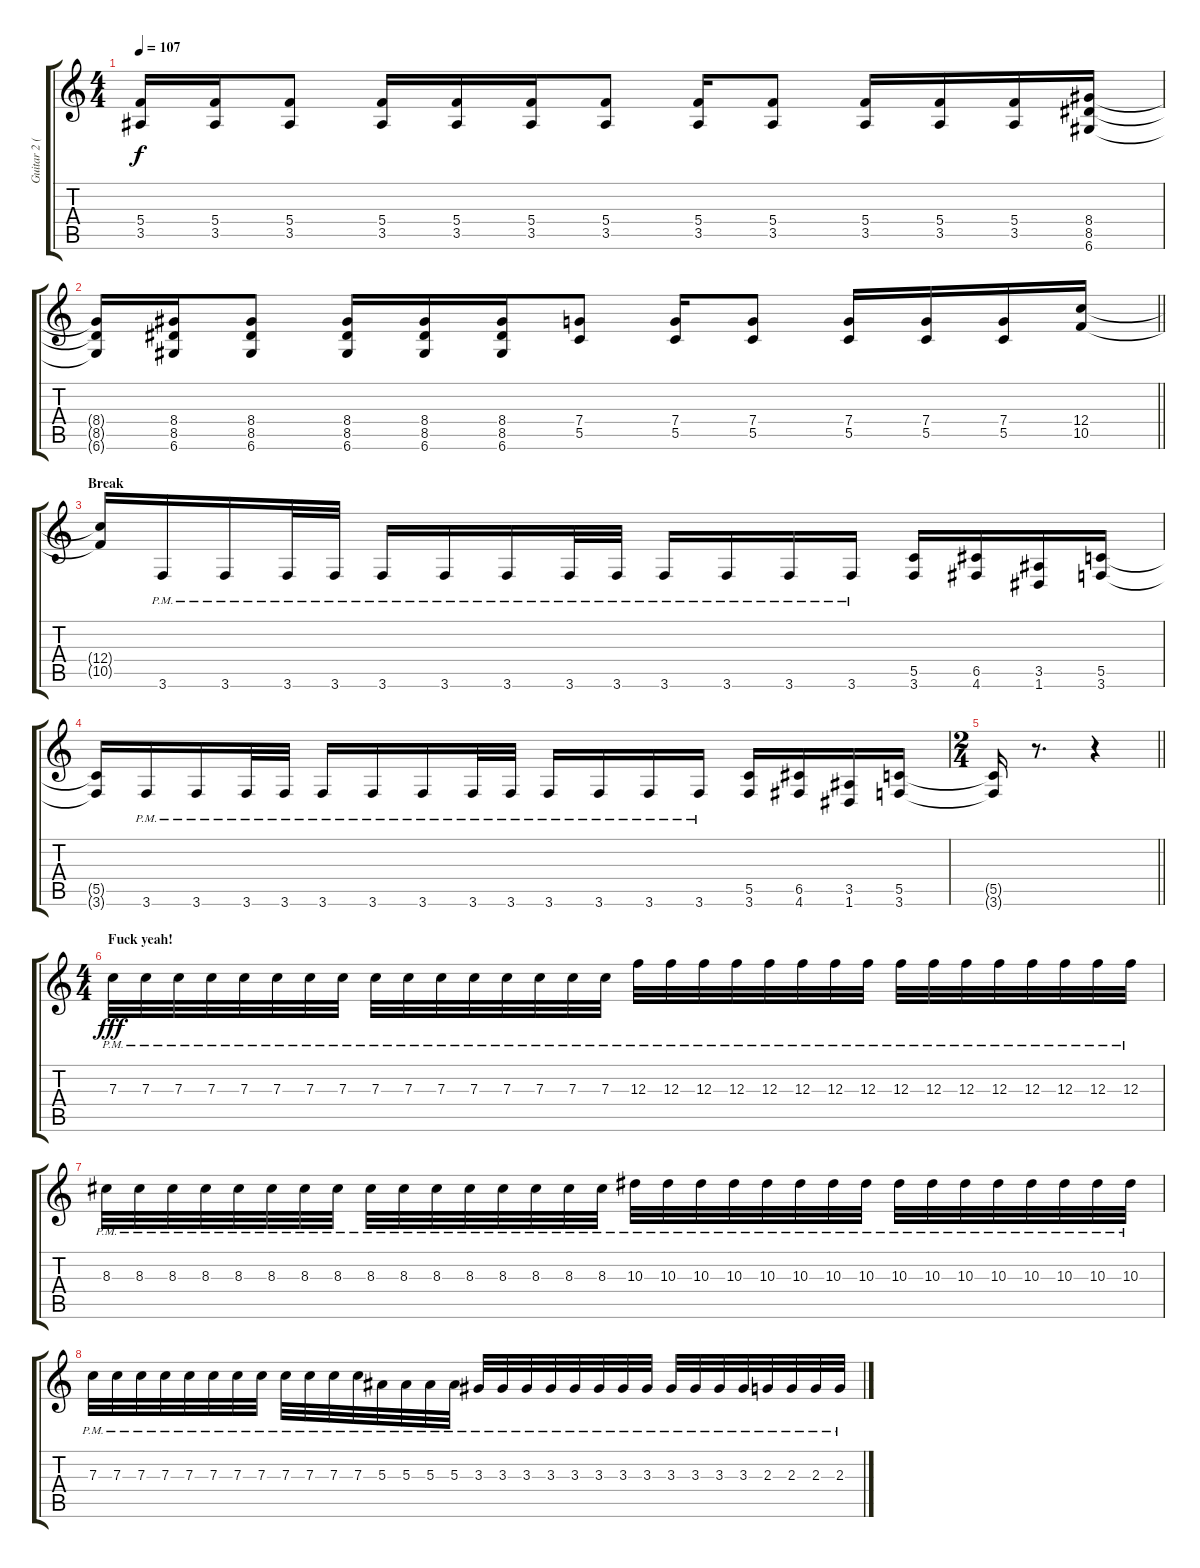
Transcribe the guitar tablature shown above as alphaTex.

\track ("Guitar 2 (Ramos)" "Guitar 2 (") {instrument distortionguitar}
\staff {score tabs}
\tuning (D4 A3 F3 C3 G2 D2) {hide}
\ts (4 4)
\tempo 107
\clef g2
\ks c
(5.4{t} 3.5{t}).16{dy f} (5.4 3.5).16 (5.4 3.5).8 (5.4 3.5).16 (5.4 3.5).16 (5.4 3.5).16 (5.4 3.5).8 (5.4 3.5).16 (5.4 3.5).8 (5.4 3.5).16 (5.4 3.5).16 (5.4 3.5).16 (8.4 8.5 6.6).16 |
\barLineRight lightlight
(8.4{t} 8.5{t} 6.6{t}).16 (8.4 8.5 6.6).16 (8.4 8.5 6.6).8 (8.4 8.5 6.6).16 (8.4 8.5 6.6).16 (8.4 8.5 6.6).16 (7.4 5.5).8 (7.4 5.5).16 (7.4 5.5).8 (7.4 5.5).16 (7.4 5.5).16 (7.4 5.5).16 (12.4 10.5).16 |
\section ("" "Break")
(12.4{t} 10.5{t}).16 3.6{pm}.16 3.6{pm}.16 3.6{pm}.32 3.6{pm}.32 3.6{pm}.16 3.6{pm}.16 3.6{pm}.16 3.6{pm}.32 3.6{pm}.32 3.6{pm}.16 3.6{pm}.16 3.6{pm}.16 3.6{pm}.16 (5.5 3.6).16 (6.5 4.6).16 (3.5 1.6).16 (5.5 3.6).16 |
(5.5{t} 3.6{t}).16 3.6{pm}.16 3.6{pm}.16 3.6{pm}.32 3.6{pm}.32 3.6{pm}.16 3.6{pm}.16 3.6{pm}.16 3.6{pm}.32 3.6{pm}.32 3.6{pm}.16 3.6{pm}.16 3.6{pm}.16 3.6{pm}.16 (5.5 3.6).16 (6.5 4.6).16 (3.5 1.6).16 (5.5 3.6).16 |
\ts (2 4)
\barLineRight lightlight
(5.5{t} 3.6{t}).16 r.8{d} r.4 |
\ts (4 4)
\section ("" "Fuck yeah!")
7.3{pm}.32{dy fff} 7.3{pm}.32 7.3{pm}.32 7.3{pm}.32 7.3{pm}.32 7.3{pm}.32 7.3{pm}.32 7.3{pm}.32 7.3{pm}.32 7.3{pm}.32 7.3{pm}.32 7.3{pm}.32 7.3{pm}.32 7.3{pm}.32 7.3{pm}.32 7.3{pm}.32 12.3{pm}.32 12.3{pm}.32 12.3{pm}.32 12.3{pm}.32 12.3{pm}.32 12.3{pm}.32 12.3{pm}.32 12.3{pm}.32 12.3{pm}.32 12.3{pm}.32 12.3{pm}.32 12.3{pm}.32 12.3{pm}.32 12.3{pm}.32 12.3{pm}.32 12.3{pm}.32 |
8.3{pm}.32 8.3{pm}.32 8.3{pm}.32 8.3{pm}.32 8.3{pm}.32 8.3{pm}.32 8.3{pm}.32 8.3{pm}.32 8.3{pm}.32 8.3{pm}.32 8.3{pm}.32 8.3{pm}.32 8.3{pm}.32 8.3{pm}.32 8.3{pm}.32 8.3{pm}.32 10.3{pm}.32 10.3{pm}.32 10.3{pm}.32 10.3{pm}.32 10.3{pm}.32 10.3{pm}.32 10.3{pm}.32 10.3{pm}.32 10.3{pm}.32 10.3{pm}.32 10.3{pm}.32 10.3{pm}.32 10.3{pm}.32 10.3{pm}.32 10.3{pm}.32 10.3{pm}.32 |
7.3{pm}.32 7.3{pm}.32 7.3{pm}.32 7.3{pm}.32 7.3{pm}.32 7.3{pm}.32 7.3{pm}.32 7.3{pm}.32 7.3{pm}.32 7.3{pm}.32 7.3{pm}.32 7.3{pm}.32 5.3{pm}.32 5.3{pm}.32 5.3{pm}.32 5.3{pm}.32 3.3{pm}.32 3.3{pm}.32 3.3{pm}.32 3.3{pm}.32 3.3{pm}.32 3.3{pm}.32 3.3{pm}.32 3.3{pm}.32 3.3{pm}.32 3.3{pm}.32 3.3{pm}.32 3.3{pm}.32 2.3{pm}.32 2.3{pm}.32 2.3{pm}.32 2.3{pm}.32
